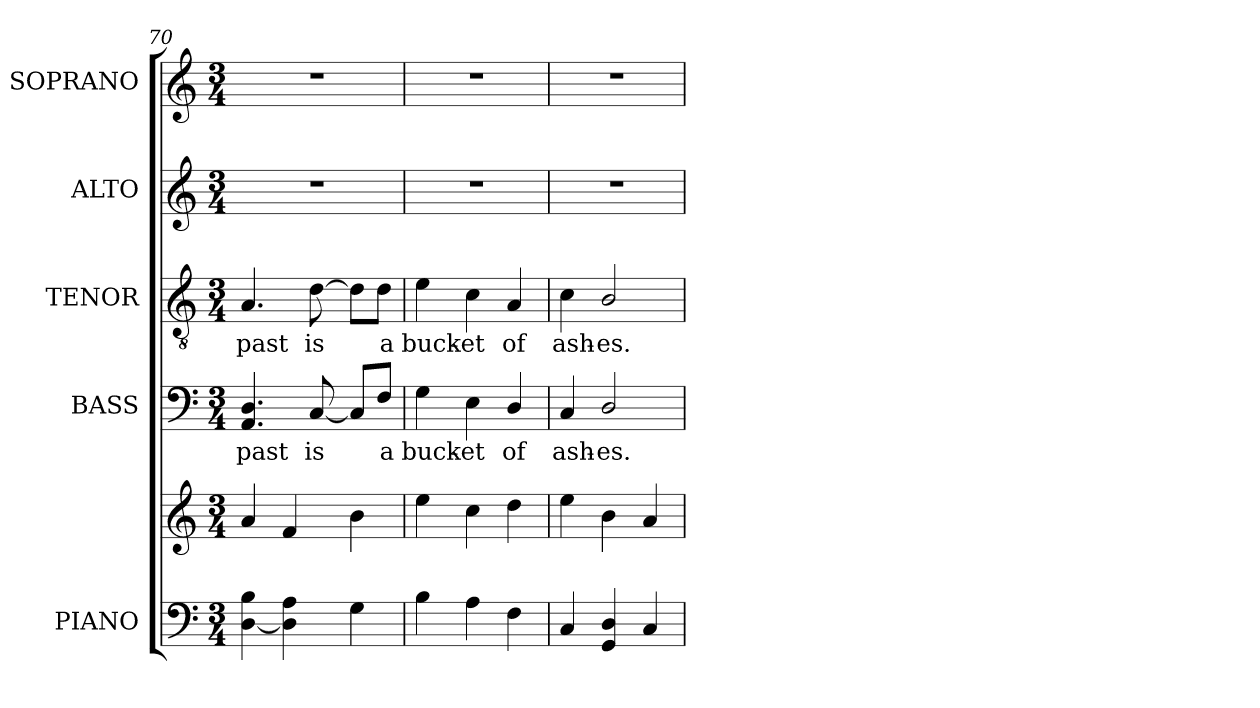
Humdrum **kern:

**kern	**kern	**kern	**text	**kern	**text	**kern	**kern
*part5	*part5	*part4	*part4	*part3	*part3	*part2	*part1
*staff6	*staff5	*staff4	*staff4	*staff3	*staff3	*staff2	*staff1
*I"PIANO	*	*I"BASS	*	*I"TENOR	*	*I"ALTO	*I"SOPRANO
*I'PNO.	*	*I'B.	*	*I'T.	*	*I'A.	*I'S.
*clefF4	*clefG2	*clefF4	*	*clefGv2	*	*clefG2	*clefG2
*	*	*	*	*ITrd7c12	*	*	*
*k[]	*k[]	*k[]	*	*k[]	*	*k[]	*k[]
*C:	*C:	*C:	*	*C:	*	*C:	*C:
*M3/4	*M3/4	*M3/4	*	*M3/4	*	*M3/4	*M3/4
=70	=70	=70	=70	=70	=70	=70	=70
!	!	!	!LO:LY:b:color=#000000	!	!	!	!
!	!	!	!	!	!LO:LY:b:color=#000000	!LO:N:vis=1	!LO:N:vis=1
[4Di\ 4Bi	4ai/	4.AAi/ 4.Di	past	4.AAi/	past	2.r	2.r
4Di\] 4Ai	4fi/	.	.	.	.	.	.
!	!	!	!LO:LY:b:color=#000000	!	!	!	!
!	!	!	!	!	!LO:LY:b:color=#000000	!	!
.	.	[8Ci/	is	[8Di\	is	.	.
4Gi\	4bi\	8Ci/L]	.	8Di\L]	.	.	.
!	!	!	!LO:LY:b:color=#000000	!	!	!	!
!	!	!	!	!	!LO:LY:b:color=#000000	!	!
.	.	8Fi/J	a	8Di\J	a	.	.
=71	=71	=71	=71	=71	=71	=71	=71
!	!	!	!LO:LY:b:color=#000000	!	!	!	!
!	!	!	!	!	!LO:LY:b:color=#000000	!LO:N:vis=1	!LO:N:vis=1
4Bi\	4eei\	4Gi\	buck-	4Ei\	buck-	2.r	2.r
!	!	!	!LO:LY:b:color=#000000	!	!	!	!
!	!	!	!	!	!LO:LY:b:color=#000000	!	!
4Ai\	4cci\	4Ei\	-et	4Ci\	-et	.	.
!	!	!	!LO:LY:b:color=#000000	!	!	!	!
!	!	!	!	!	!LO:LY:b:color=#000000	!	!
4Fi\	4ddi\	4Di/	of	4AAi/	of	.	.
=72	=72	=72	=72	=72	=72	=72	=72
!	!	!	!LO:LY:b:color=#000000	!	!	!	!
!	!	!	!	!	!LO:LY:b:color=#000000	!LO:N:vis=1	!LO:N:vis=1
4Ci/	4eei\	4Ci/	ash-	4Ci\	ash-	2.r	2.r
!	!	!	!LO:LY:b:color=#000000	!	!	!	!
!	!	!	!	!	!LO:LY:b:color=#000000	!	!
4GGi/ 4Di	4bi\	2Di/	-es.	2BBi/	-es.	.	.
4Ci/	4ai/	.	.	.	.	.	.
=	=	=	=	=	=	=	=
*-	*-	*-	*-	*-	*-	*-	*-
